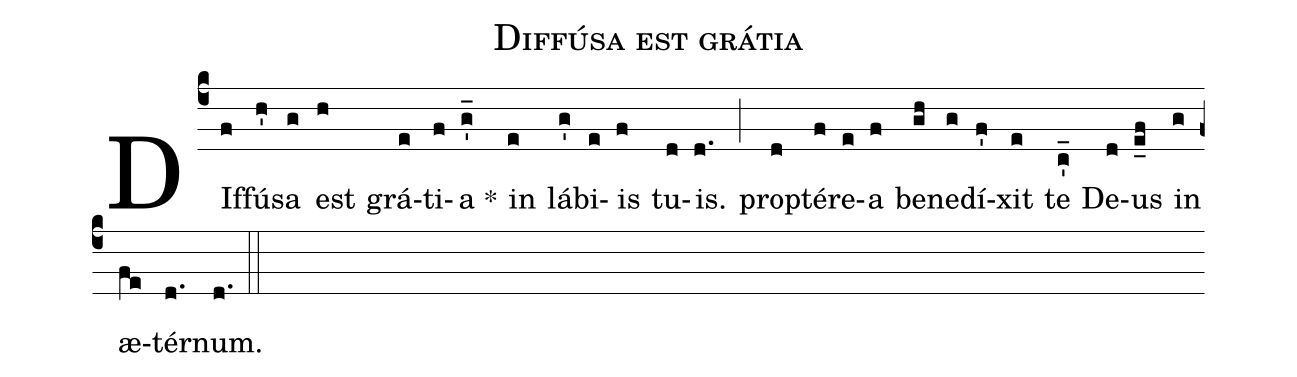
name:Diffúsa est grátia;
%%
(c4) DIf(f)fú(h')sa(g) est(h) grá(e)ti(f)a *(g'_) in(e) lá(g')bi(e)is(f) tu(d)is.(d.) (;)
pro(d)ptér(f)e(e)a(f) be(gh)ne(g)dí(f')xit(e) te(c'_) De(d)us(e_f) in(g) æ(fe)tér(d.)num.(d.) (::)
